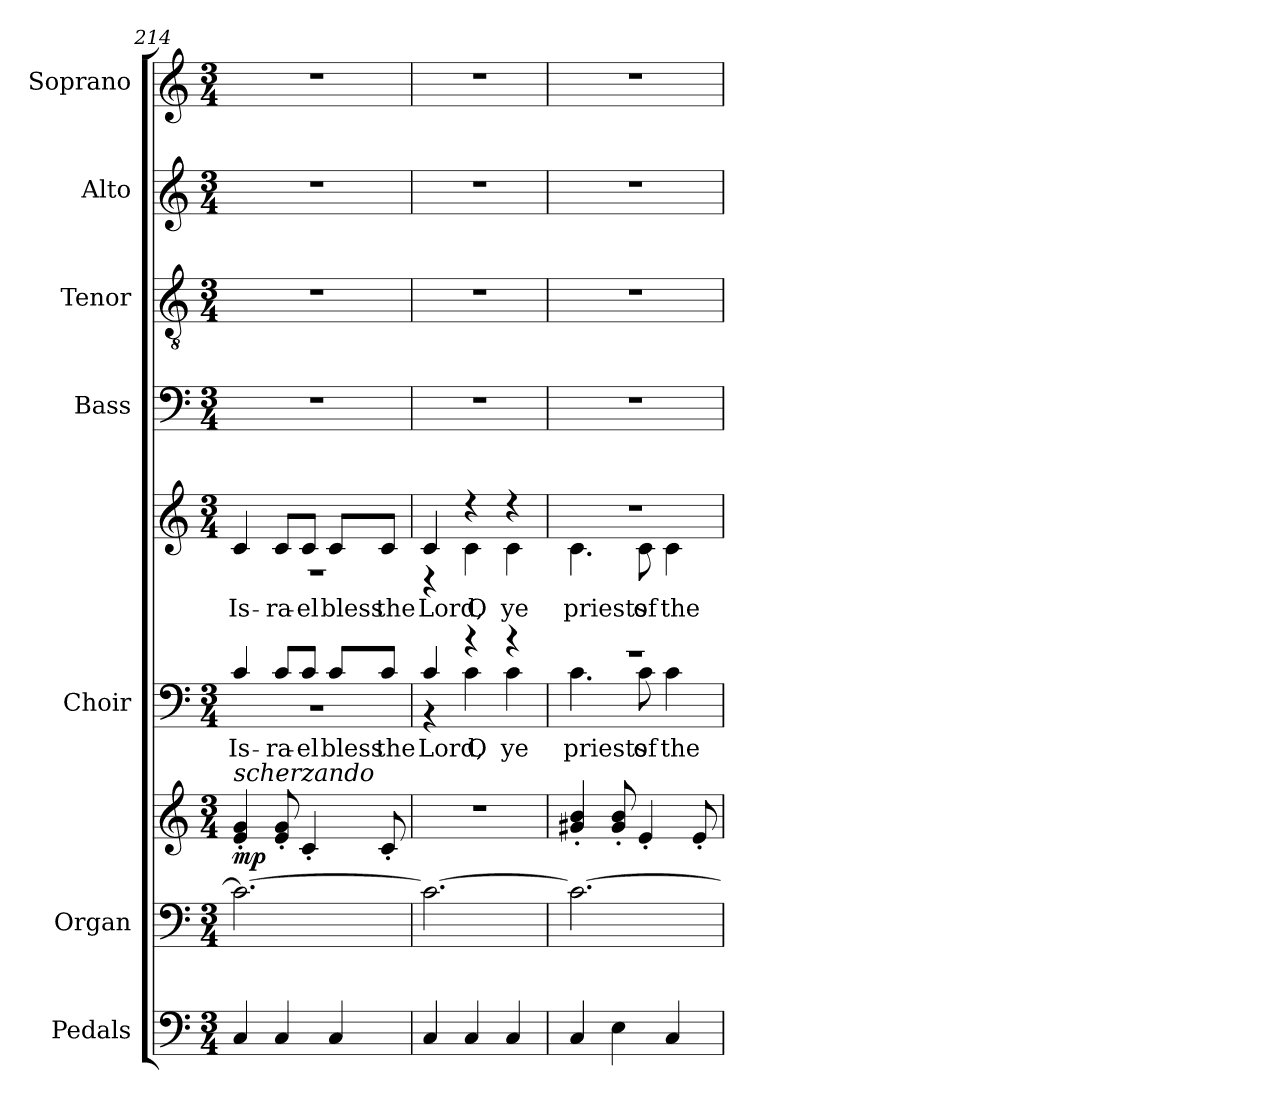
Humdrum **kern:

**kern	**kern	**kern	**dynam	**kern	**text	**kern	**text	**kern	**kern	**kern	**kern
*part7	*part6	*part6	*part6	*part5	*part5	*part5	*part5	*part4	*part3	*part2	*part1
*staff9	*staff8	*staff7	*staff7/8	*staff6	*staff6	*staff5	*staff5	*staff4	*staff3	*staff2	*staff1
*I"Pedals	*I"Organ	*	*	*I"Choir	*	*	*	*I"Bass	*I"Tenor	*I"Alto	*I"Soprano
*I'Ped.	*I'Org.	*	*	*I'Choir	*	*	*	*I'B.	*I'T.	*I'A.	*I'S.
*clefF4	*clefF4	*clefG2	*	*clefF4	*	*clefG2	*	*clefF4	*clefGv2	*clefG2	*clefG2
*	*	*	*	*	*	*	*	*	*ITrd7c12	*	*
*k[]	*k[]	*k[]	*	*k[]	*	*k[]	*	*k[]	*k[]	*k[]	*k[]
*C:	*C:	*C:	*	*C:	*	*C:	*	*C:	*C:	*C:	*C:
*M3/4	*M3/4	*M3/4	*	*M3/4	*	*M3/4	*	*M3/4	*M3/4	*M3/4	*M3/4
=214	=214	=214	=214	=214	=214	=214	=214	=214	=214	=214	=214
*	*	*	*	*^	*	*	*	*	*	*	*
!	!	!	!	!	!LO:N:vis=1	!LO:LY:a:color=#000000	!	!	!	!	!	!
*	*	*	*	*	*	*	*^	*	*	*	*	*
!	!	!LO:TX:a:i:t=scherzando	!	!	!	!	!	!	!	!	!	!	!
!	!	!	!	!	!	!	!	!LO:N:vis=1	!LO:LY:a:color=#000000	!LO:N:vis=1	!LO:N:vis=1	!LO:N:vis=1	!LO:N:vis=1
4Ci/	2.ci\_>	4ei/' 4gi'	mp	4ci/	2.r	Is-	4ci/	2.r	Is-	2.r	2.r	2.r	2.r
!	!	!	!	!	!	!LO:LY:a:color=#000000	!	!	!	!	!	!	!
!	!	!	!	!	!	!	!	!	!LO:LY:a:color=#000000	!	!	!	!
4Ci/	.	8ei/' 8gi'	.	8ci/L	.	-ra-	8ci/L	.	-ra-	.	.	.	.
!	!	!	!	!	!	!LO:LY:a:color=#000000	!	!	!	!	!	!	!
!	!	!	!	!	!	!	!	!	!LO:LY:a:color=#000000	!	!	!	!
.	.	4c'i/	.	8ci/J	.	-el	8ci/J	.	-el	.	.	.	.
!	!	!	!	!	!	!LO:LY:a:color=#000000	!	!	!	!	!	!	!
!	!	!	!	!	!	!	!	!	!LO:LY:a:color=#000000	!	!	!	!
4Ci/	.	.	.	8ci/L	.	bless	8ci/L	.	bless	.	.	.	.
!	!	!	!	!	!	!LO:LY:a:color=#000000	!	!	!	!	!	!	!
!	!	!	!	!	!	!	!	!	!LO:LY:a:color=#000000	!	!	!	!
.	.	8c'i/	.	8ci/J	.	the	8ci/J	.	the	.	.	.	.
=215	=215	=215	=215	=215	=215	=215	=215	=215	=215	=215	=215	=215	=215
!	!	!LO:N:vis=1	!	!	!	!	!	!	!	!	!	!	!
!	!	!	!	!	!	!LO:LY:a:color=#000000	!	!	!	!	!	!	!
!	!	!	!	!	!	!	!	!	!LO:LY:a:color=#000000	!LO:N:vis=1	!LO:N:vis=1	!LO:N:vis=1	!LO:N:vis=1
4Ci/	2.ci\_>	2.r	.	4ci/	4r	Lord,	4ci/	4r	Lord,	2.r	2.r	2.r	2.r
!	!	!	!	!	!	!LO:LY:b:color=#000000	!	!	!	!	!	!	!
!	!	!	!	!	!	!	!	!	!LO:LY:b:color=#000000	!	!	!	!
4Ci/	.	.	.	4r	4ci\	O	4r	4ci\	O	.	.	.	.
!	!	!	!	!	!	!LO:LY:b:color=#000000	!	!	!	!	!	!	!
!	!	!	!	!	!	!	!	!	!LO:LY:b:color=#000000	!	!	!	!
4Ci/	.	.	.	4r	4ci\	ye	4r	4ci\	ye	.	.	.	.
=216	=216	=216	=216	=216	=216	=216	=216	=216	=216	=216	=216	=216	=216
!	!	!	!	!LO:N:vis=1	!	!	!	!	!	!	!	!	!
!	!	!	!	!	!	!LO:LY:b:color=#000000	!LO:N:vis=1	!	!	!	!	!	!
!	!	!	!	!	!	!	!	!	!LO:LY:b:color=#000000	!LO:N:vis=1	!LO:N:vis=1	!LO:N:vis=1	!LO:N:vis=1
4Ci/	2.ci\_>	4g#Xi/' 4bi'	.	2.r	4.ci\	priests	2.r	4.ci\	priests	2.r	2.r	2.r	2.r
4Ei\	.	8g#i/' 8bi'	.	.	.	.	.	.	.	.	.	.	.
!	!	!	!	!	!	!LO:LY:b:color=#000000	!	!	!	!	!	!	!
!	!	!	!	!	!	!	!	!	!LO:LY:b:color=#000000	!	!	!	!
.	.	4e'i/	.	.	8ci\	of	.	8ci\	of	.	.	.	.
!	!	!	!	!	!	!LO:LY:b:color=#000000	!	!	!	!	!	!	!
!	!	!	!	!	!	!	!	!	!LO:LY:b:color=#000000	!	!	!	!
4Ci/	.	.	.	.	4ci\	the	.	4ci\	the	.	.	.	.
.	.	8e'i/	.	.	.	.	.	.	.	.	.	.	.
*	*	*	*	*v	*v	*	*	*	*	*	*	*	*
*	*	*	*	*	*	*v	*v	*	*	*	*	*
=	=	=	=	=	=	=	=	=	=	=	=
*-	*-	*-	*-	*-	*-	*-	*-	*-	*-	*-	*-
